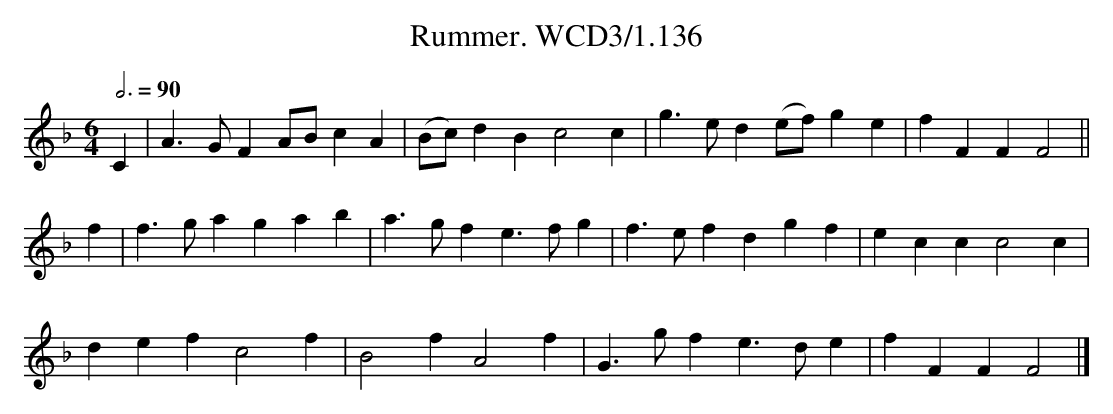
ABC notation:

X:1
T:Rummer. WCD3/1.136
M:6/4
L:1/4
Q:3/4=90
K:F
C|A3/G/F A/B/cA|(B/c/)dB c2c|g3/e/d (e/f/)ge|fFF F2||
f|f3/g/a gab|a3/g/f e3/f/g|f3/e/f dgf|ecc c2c|
def c2f|B2f A2f|G3/g/f e3/d/e|fFF F2|]
